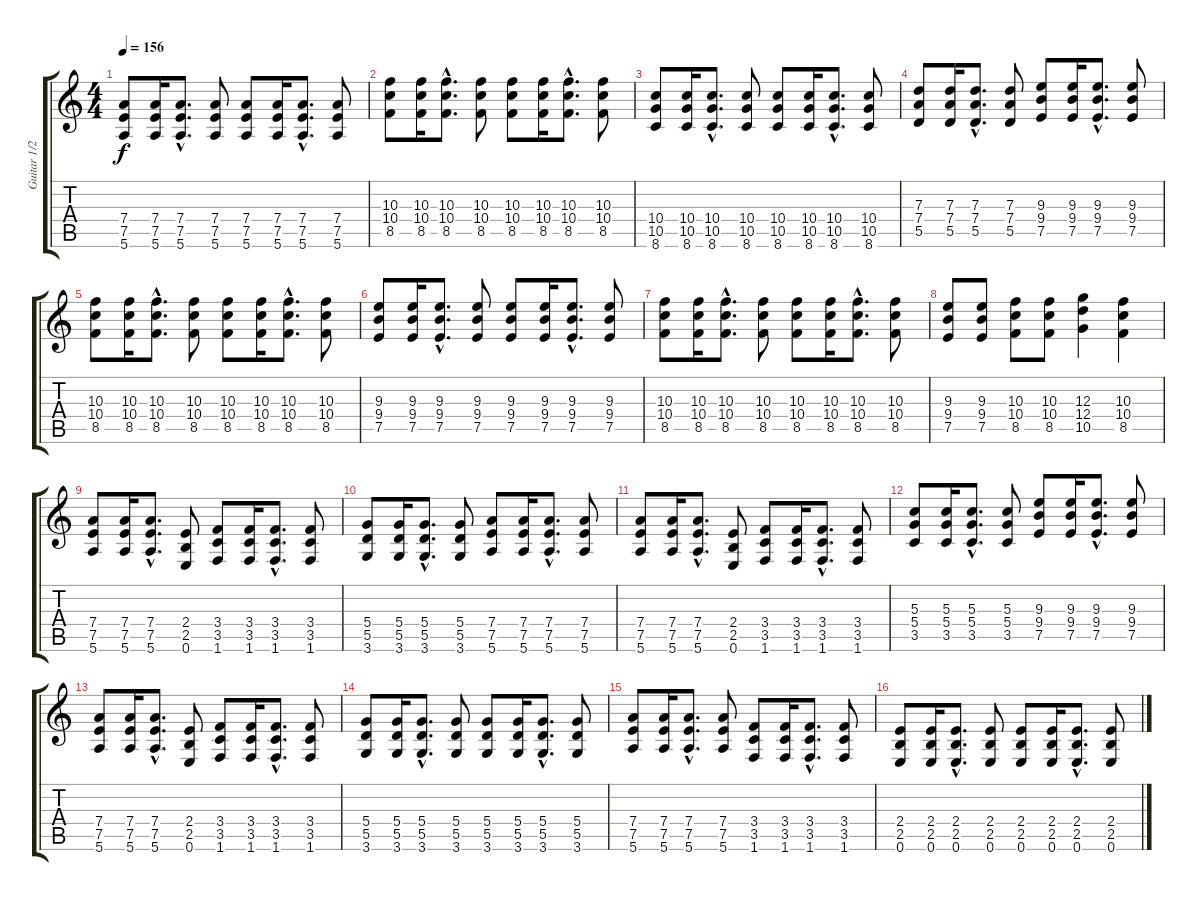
\track ("Guitar 1/2 - Brett Gurewitz/Greg Hetson" "Guitar 1/2") {instrument distortionguitar}
\staff {score tabs}
\tuning (E4 B3 G3 D3 A2 E2) {hide}
\ts (4 4)
\tempo 156
\clef g2
\ks c
(7.4 7.5 5.6).8{dy f} (7.4 7.5 5.6).16 (7.4{hac} 7.5{hac} 5.6{hac}).8{d} (7.4 7.5 5.6).8 (7.4 7.5 5.6).8 (7.4 7.5 5.6).16 (7.4{hac} 7.5{hac} 5.6{hac}).8{d} (7.4 7.5 5.6).8 |
(10.3 10.4 8.5).8 (10.3 10.4 8.5).16 (10.3{hac} 10.4{hac} 8.5{hac}).8{d} (10.3 10.4 8.5).8 (10.3 10.4 8.5).8 (10.3 10.4 8.5).16 (10.3{hac} 10.4{hac} 8.5{hac}).8{d} (10.3 10.4 8.5).8 |
(10.4 10.5 8.6).8 (10.4 10.5 8.6).16 (10.4{hac} 10.5{hac} 8.6{hac}).8{d} (10.4 10.5 8.6).8 (10.4 10.5 8.6).8 (10.4 10.5 8.6).16 (10.4{hac} 10.5{hac} 8.6{hac}).8{d} (10.4 10.5 8.6).8 |
(7.3 7.4 5.5).8 (7.3 7.4 5.5).16 (7.3{hac} 7.4{hac} 5.5{hac}).8{d} (7.3 7.4 5.5).8 (9.3 9.4 7.5).8 (9.3 9.4 7.5).16 (9.3{hac} 9.4{hac} 7.5{hac}).8{d} (9.3 9.4 7.5).8 |
(10.3 10.4 8.5).8 (10.3 10.4 8.5).16 (10.3{hac} 10.4{hac} 8.5{hac}).8{d} (10.3 10.4 8.5).8 (10.3 10.4 8.5).8 (10.3 10.4 8.5).16 (10.3{hac} 10.4{hac} 8.5{hac}).8{d} (10.3 10.4 8.5).8 |
(9.3 9.4 7.5).8 (9.3 9.4 7.5).16 (9.3{hac} 9.4{hac} 7.5{hac}).8{d} (9.3 9.4 7.5).8 (9.3 9.4 7.5).8 (9.3 9.4 7.5).16 (9.3{hac} 9.4{hac} 7.5{hac}).8{d} (9.3 9.4 7.5).8 |
(10.3 10.4 8.5).8 (10.3 10.4 8.5).16 (10.3{hac} 10.4{hac} 8.5{hac}).8{d} (10.3 10.4 8.5).8 (10.3 10.4 8.5).8 (10.3 10.4 8.5).16 (10.3{hac} 10.4{hac} 8.5{hac}).8{d} (10.3 10.4 8.5).8 |
(9.3 9.4 7.5).8 (9.3 9.4 7.5).8 (10.3 10.4 8.5).8 (10.3 10.4 8.5).8 (12.3 12.4 10.5).4 (10.3 10.4 8.5).4 |
(7.4 7.5 5.6).8 (7.4 7.5 5.6).16 (7.4{hac} 7.5{hac} 5.6{hac}).8{d} (2.4 2.5 0.6).8 (3.4 3.5 1.6).8 (3.4 3.5 1.6).16 (3.4{hac} 3.5{hac} 1.6{hac}).8{d} (3.4 3.5 1.6).8 |
(5.4 5.5 3.6).8 (5.4 5.5 3.6).16 (5.4{hac} 5.5{hac} 3.6{hac}).8{d} (5.4 5.5 3.6).8 (7.4 7.5 5.6).8 (7.4 7.5 5.6).16 (7.4{hac} 7.5{hac} 5.6{hac}).8{d} (7.4 7.5 5.6).8 |
(7.4 7.5 5.6).8 (7.4 7.5 5.6).16 (7.4{hac} 7.5{hac} 5.6{hac}).8{d} (2.4 2.5 0.6).8 (3.4 3.5 1.6).8 (3.4 3.5 1.6).16 (3.4{hac} 3.5{hac} 1.6{hac}).8{d} (3.4 3.5 1.6).8 |
(5.3 5.4 3.5).8 (5.3 5.4 3.5).16 (5.3{hac} 5.4{hac} 3.5{hac}).8{d} (5.3 5.4 3.5).8 (9.3 9.4 7.5).8 (9.3 9.4 7.5).16 (9.3{hac} 9.4{hac} 7.5{hac}).8{d} (9.3 9.4 7.5).8 |
(7.4 7.5 5.6).8 (7.4 7.5 5.6).16 (7.4{hac} 7.5{hac} 5.6{hac}).8{d} (2.4 2.5 0.6).8 (3.4 3.5 1.6).8 (3.4 3.5 1.6).16 (3.4{hac} 3.5{hac} 1.6{hac}).8{d} (3.4 3.5 1.6).8 |
(5.4 5.5 3.6).8 (5.4 5.5 3.6).16 (5.4{hac} 5.5{hac} 3.6{hac}).8{d} (5.4 5.5 3.6).8 (5.4 5.5 3.6).8 (5.4 5.5 3.6).16 (5.4{hac} 5.5{hac} 3.6{hac}).8{d} (5.4 5.5 3.6).8 |
(7.4 7.5 5.6).8 (7.4 7.5 5.6).16 (7.4{hac} 7.5{hac} 5.6{hac}).8{d} (7.4 7.5 5.6).8 (3.4 3.5 1.6).8 (3.4 3.5 1.6).16 (3.4{hac} 3.5{hac} 1.6{hac}).8{d} (3.4 3.5 1.6).8 |
(2.4 2.5 0.6).8 (2.4 2.5 0.6).16 (2.4{hac} 2.5{hac} 0.6{hac}).8{d} (2.4 2.5 0.6).8 (2.4 2.5 0.6).8 (2.4 2.5 0.6).16 (2.4{hac} 2.5{hac} 0.6{hac}).8{d} (2.4 2.5 0.6).8
